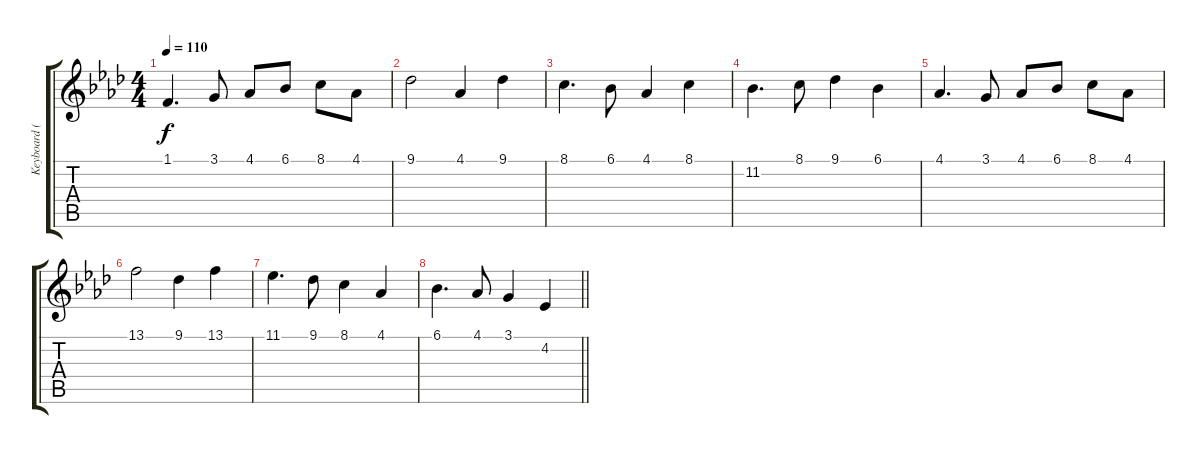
\track ("Keyboard (High)" "Keyboard (") {instrument accordion}
\staff {score tabs}
\tuning (E4 B3 G3 D3 A2 E2) {hide}
\ts (4 4)
\tempo 110
\clef g2
\ks fminor
1.1.4{d dy f} 3.1.8 4.1.8 6.1.8 8.1.8 4.1.8 |
9.1.2 4.1.4 9.1.4 |
8.1.4{d volume 0} 6.1.8 4.1.4 8.1.4 |
11.2.4{d} 8.1.8 9.1.4 6.1.4 |
4.1.4{d} 3.1.8 4.1.8 6.1.8 8.1.8 4.1.8 |
13.1.2 9.1.4 13.1.4 |
11.1.4{d} 9.1.8 8.1.4 4.1.4 |
\barLineRight lightlight
6.1.4{d} 4.1.8 3.1.4 4.2.4
